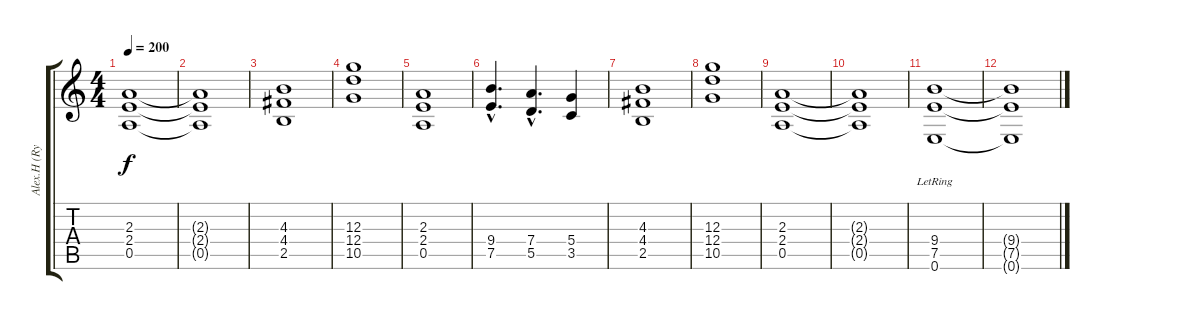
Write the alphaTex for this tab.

\track ("Alex.H (Rythm)" "Alex.H (Ry") {instrument distortionguitar}
\staff {score tabs}
\tuning (E4 B3 G3 D3 A2 E2) {hide}
\ts (4 4)
\tempo 200
\clef g2
\ks c
(2.3 2.4 0.5).1{dy f} |
(2.3{t} 2.4{t} 0.5{t}).1 |
(4.3 4.4 2.5).1 |
(12.3 12.4 10.5).1 |
(2.3 2.4 0.5).1 |
(9.4{hac} 7.5{hac}).4{d} (7.4{hac} 5.5{hac}).4{d} (5.4 3.5).4 |
(4.3 4.4 2.5).1 |
(12.3 12.4 10.5).1 |
(2.3 2.4 0.5).1 |
(2.3{t} 2.4{t} 0.5{t}).1 |
(9.4{lr} 7.5{lr} 0.6{lr}).1 |
(9.4{t} 7.5{t} 0.6{t}).1
